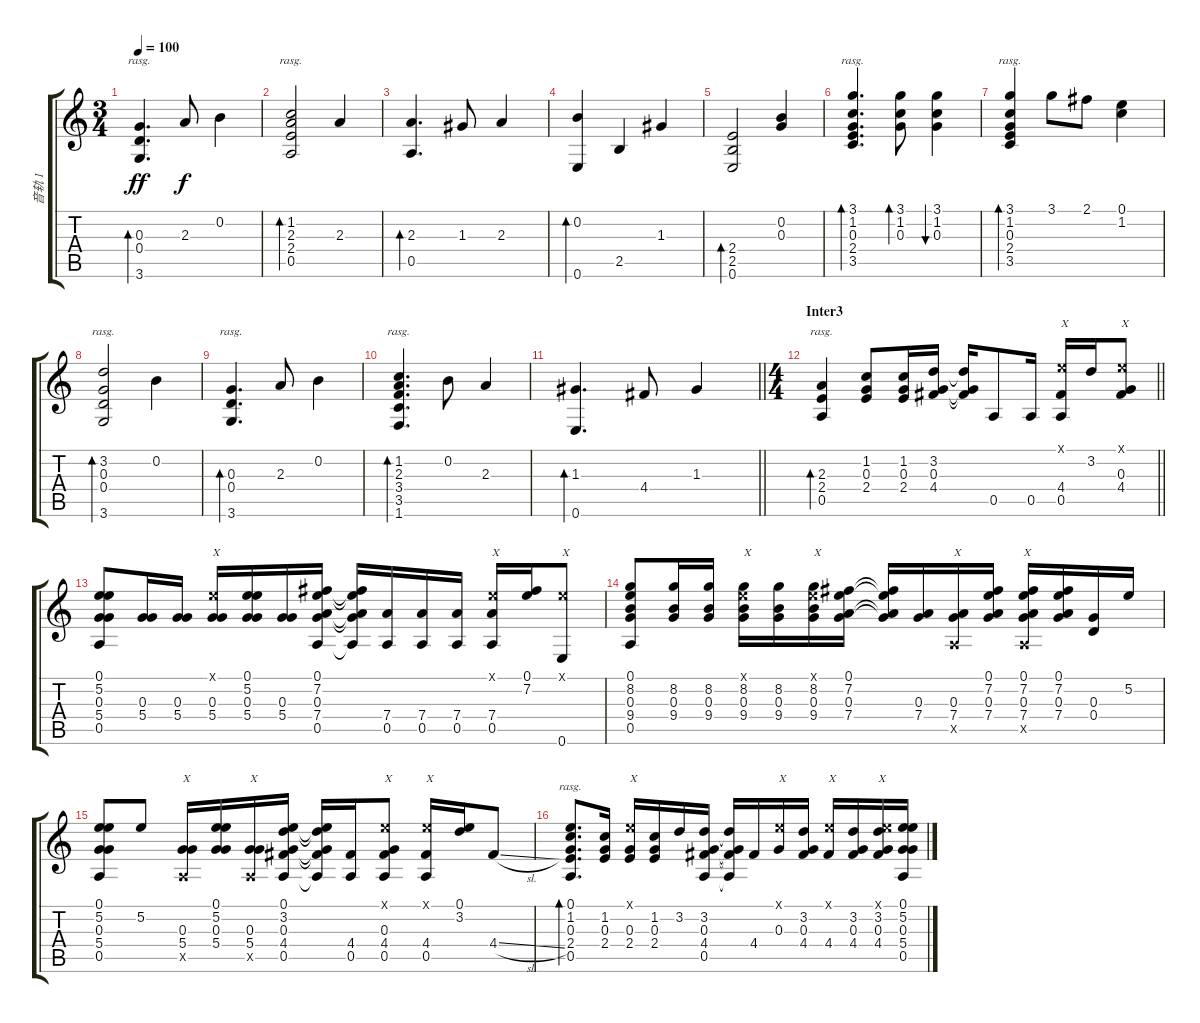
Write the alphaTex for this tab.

\track ("音轨 1" "音轨 1") {instrument acousticguitarsteel}
\staff {score tabs}
\tuning (E4 B3 G3 D3 A2 E2) {hide}
\ts (3 4)
\tempo 100
\clef g2
\ks c
(0.3 0.4 3.6).4{d bd 120 rasg ii dy ff} 2.3.8{dy f} 0.2.4 |
(1.2 2.3 2.4 0.5).2{bd 120 rasg ii} 2.3.4 |
(2.3 0.5).4{d bd 120} 1.3.8 2.3.4 |
(0.2 0.6).4{bd 120} 2.5.4 1.3.4 |
(2.4 2.5 0.6).2{bd 120} (0.2 0.3).4 |
(3.1 1.2 0.3 2.4 3.5).4{d bd 120 rasg ii} (3.1 1.2 0.3).8{bd 60} (3.1 1.2 0.3).4{bu 60} |
(3.1 1.2 0.3 2.4 3.5).4{bd 120 rasg ii} 3.1.8 2.1.8 (0.1 1.2).4 |
(3.2 0.3 0.4 3.6).2{bd 120 rasg ii} 0.2.4 |
(0.3 0.4 3.6).4{d bd 120 rasg ii} 2.3.8 0.2.4 |
(1.2 2.3 3.4 3.5 1.6).4{d bd 120 rasg ii} 0.2.8 2.3.4 |
\barLineRight lightlight
(1.3 0.6).4{d bd 120} 4.4.8 1.3.4 |
\ts (4 4)
\section ("" "Inter3")
\barLineRight lightlight
(2.3 2.4 0.5).4{bd 240 rasg ii volume 9} (1.2 0.3 2.4).8{volume 15} (1.2 0.3 2.4).16 (3.2 0.3 4.4).16 (3.2{t} 0.3{t} 4.4{t}).16 0.5.8 0.5.16 (0.1{x} 4.4 0.5).16{txt "X"} 3.2.16 (0.1{x} 0.3 4.4).8{txt "X"} |
\section ("" "")
(0.1 5.2 0.3 5.4 0.5).8 (0.3 5.4).16 (0.3 5.4).16 (0.1{x} 0.3 5.4).16{txt "X"} (0.1 5.2 0.3 5.4).16 (0.3 5.4).16 (0.1 7.2 0.3 7.4 0.5).16 (0.1{t} 7.2{t} 0.3{t} 7.4{t} 0.5{t}).16 (7.4 0.5).16 (7.4 0.5).16 (7.4 0.5).16 (0.1{x} 7.4 0.5).16{txt "X"} (0.1 7.2).16 (0.1{x} 0.6).8{txt "X"} |
(0.1 8.2 0.3 9.4 0.5).8 (8.2 0.3 9.4).16 (8.2 0.3 9.4).16 (0.1{x} 8.2 0.3 9.4).16{txt "X"} (8.2 0.3 9.4).16 (0.1{x} 8.2 0.3 9.4).16{txt "X"} (0.1 7.2 0.3 7.4).16 (0.1{t} 7.2{t} 0.3{t} 7.4{t}).16 (0.3 7.4).16 (0.3 7.4 0.5{x}).16{txt "X"} (0.1 7.2 0.3 7.4).16 (0.1 7.2 0.3 7.4 0.5{x}).16{txt "X"} (0.1 7.2 0.3 7.4).16 (0.3 0.4).16 5.2.16 |
(0.1 5.2 0.3 5.4 0.5).8 5.2.8 (0.3 5.4 0.5{x}).16{txt "X"} (0.1 5.2 0.3 5.4).16 (0.3 5.4 0.5{x}).16{txt "X"} (0.1 3.2 0.3 4.4 0.5).16 (0.1{t} 3.2{t} 0.3{t} 4.4{t} 0.5{t}).16 (4.4 0.5).16 (0.1{x} 0.3 4.4 0.5).8{txt "X"} (0.1{x} 4.4 0.5).16{txt "X"} (0.1 3.2).16 4.4{sl}.8 |
(0.1 1.2 0.3 2.4 0.5).8{d bd 120 rasg ii} (1.2 0.3 2.4).16 (0.1{x} 0.3 2.4).16{txt "X"} (1.2 0.3 2.4).16 3.2.16{beam merge} (3.2 0.3 4.4 0.5).16{beam split} (3.2{t} 0.3{t} 4.4{t} 0.5{t}).16{beam Up} 4.4.16{beam Up} (0.1{x} 0.3).16{txt "X" beam Up beam merge} (3.2 0.3 4.4).16{beam Up} (0.1{x} 4.4).16{txt "X"} (3.2 0.3 4.4).16 (0.1{x} 3.2 0.3 4.4).16{txt "X"} (0.1 5.2 0.3 5.4 0.5).16
